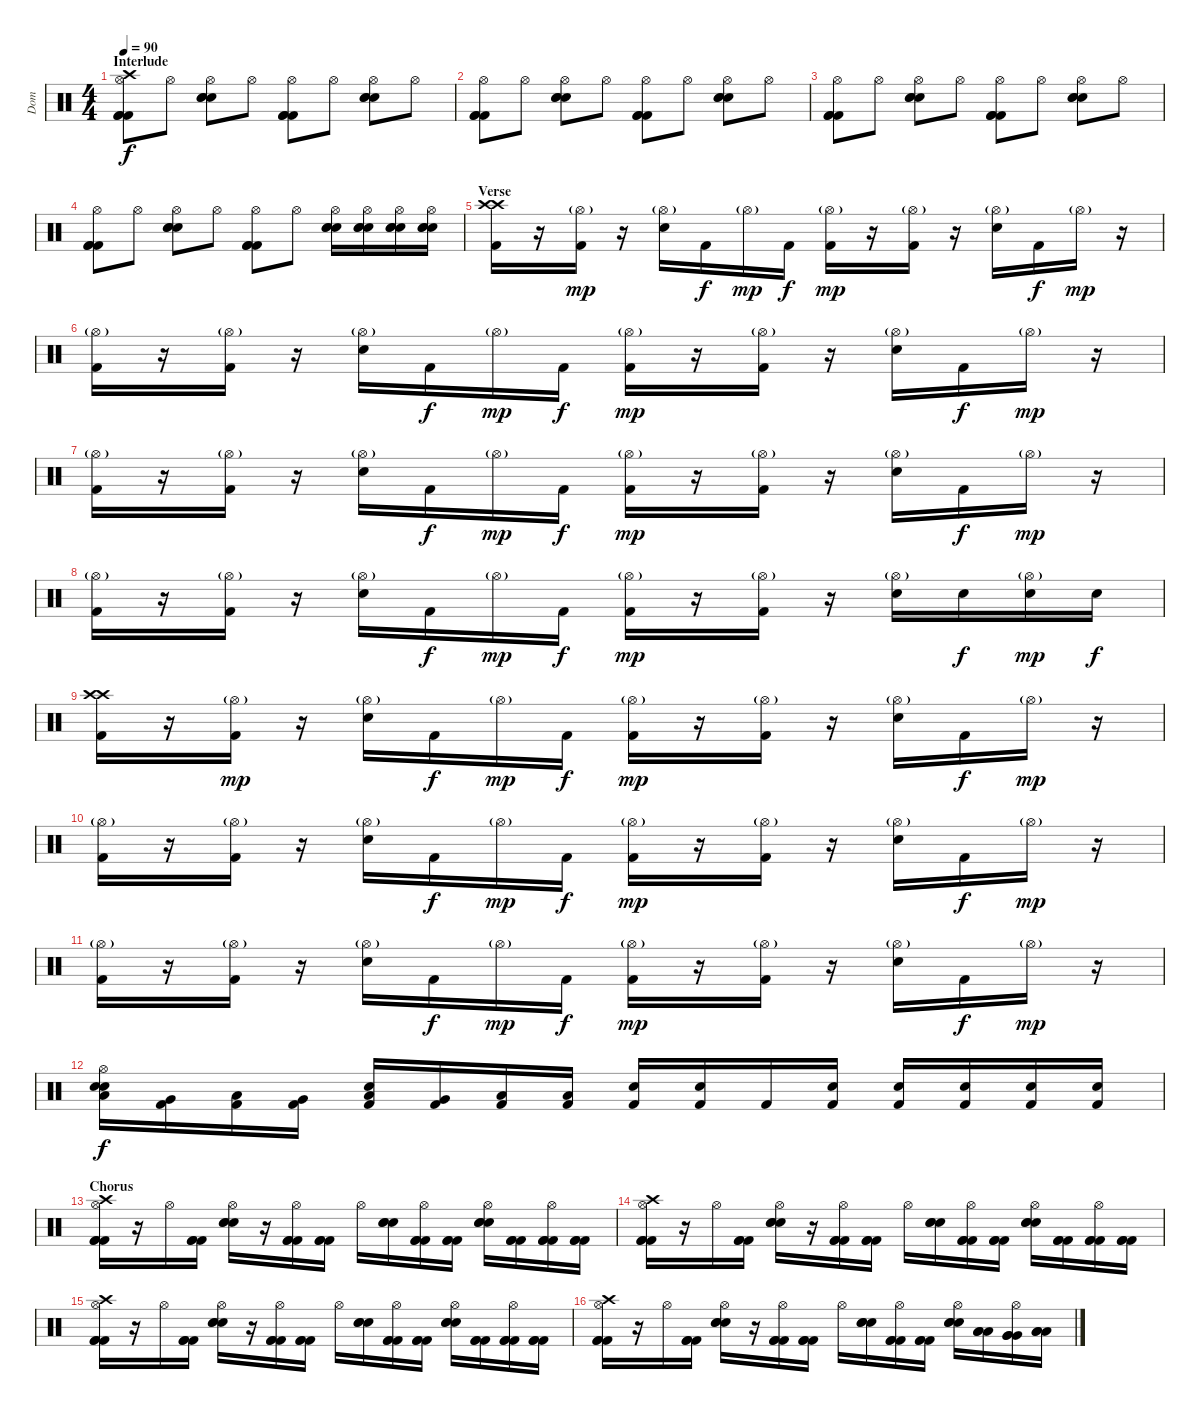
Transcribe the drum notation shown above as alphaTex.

\track ("Dom" "Dom") {instrument percussion}
\staff {score}
\articulation defaults
\ts (4 4)
\section ("" "Interlude")
\tempo 90
\clef neutral
\ks c
("Crash high (hit)" "Kick (hit) 2" "Kick (hit) 2" "Kick (hit) 2" "Hi-Hat (open)").8{dy f} "Hi-Hat (open)".8 ("Electric Snare (hit)" "Snare (hit) 2" "Electric Snare (hit)" "Hi-Hat (open)").8 "Hi-Hat (open)".8 ("Kick (hit) 2" "Kick (hit) 2" "Kick (hit) 2" "Hi-Hat (open)").8 "Hi-Hat (open)".8 ("Electric Snare (hit)" "Snare (hit) 2" "Electric Snare (hit)" "Hi-Hat (open)").8 "Hi-Hat (open)".8 |
("Kick (hit) 2" "Kick (hit) 2" "Kick (hit) 2" "Hi-Hat (open)").8 "Hi-Hat (open)".8 ("Electric Snare (hit)" "Snare (hit) 2" "Electric Snare (hit)" "Hi-Hat (open)").8 "Hi-Hat (open)".8 ("Kick (hit) 2" "Kick (hit) 2" "Kick (hit) 2" "Hi-Hat (open)").8 "Hi-Hat (open)".8 ("Electric Snare (hit)" "Snare (hit) 2" "Electric Snare (hit)" "Hi-Hat (open)").8 "Hi-Hat (open)".8 |
("Kick (hit) 2" "Kick (hit) 2" "Kick (hit) 2" "Hi-Hat (open)").8 "Hi-Hat (open)".8 ("Electric Snare (hit)" "Snare (hit) 2" "Electric Snare (hit)" "Hi-Hat (open)").8 "Hi-Hat (open)".8 ("Kick (hit) 2" "Kick (hit) 2" "Kick (hit) 2" "Hi-Hat (open)").8 "Hi-Hat (open)".8 ("Electric Snare (hit)" "Snare (hit) 2" "Electric Snare (hit)" "Hi-Hat (open)").8 "Hi-Hat (open)".8 |
("Kick (hit) 2" "Kick (hit) 2" "Kick (hit) 2" "Hi-Hat (open)").8 "Hi-Hat (open)".8 ("Electric Snare (hit)" "Snare (hit) 2" "Electric Snare (hit)" "Hi-Hat (open)").8 "Hi-Hat (open)".8 ("Kick (hit) 2" "Kick (hit) 2" "Kick (hit) 2" "Hi-Hat (open)").8 "Hi-Hat (open)".8 ("Electric Snare (hit)" "Snare (hit) 2" "Electric Snare (hit)" "Hi-Hat (open)").16 ("Electric Snare (hit)" "Snare (hit) 2" "Snare (hit) 2" "Hi-Hat (open)").16 ("Electric Snare (hit)" "Snare (hit) 2" "Snare (hit) 2" "Hi-Hat (open)").16 ("Electric Snare (hit)" "Snare (hit) 2" "Electric Snare (hit)" "Hi-Hat (open)").16 |
\section ("" "Verse")
("Crash high (hit)" "Crash high (hit)" "Kick (hit) 2").16 r.16 ("Hi-Hat (open)"{g} "Kick (hit) 2").16{dy mp} r.16 ("Hi-Hat (open)"{g} "Electric Snare (hit)").16 "Kick (hit) 2".16{dy f} "Hi-Hat (open)"{g}.16{dy mp} "Kick (hit) 2".16{dy f} ("Hi-Hat (open)"{g} "Kick (hit) 2").16{dy mp} r.16 ("Hi-Hat (open)"{g} "Kick (hit) 2").16 r.16 ("Hi-Hat (open)"{g} "Electric Snare (hit)").16 "Kick (hit) 2".16{dy f} "Hi-Hat (open)"{g}.16{dy mp} r.16 |
("Hi-Hat (open)"{g} "Kick (hit) 2").16 r.16 ("Hi-Hat (open)"{g} "Kick (hit) 2").16 r.16 ("Hi-Hat (open)"{g} "Electric Snare (hit)").16 "Kick (hit) 2".16{dy f} "Hi-Hat (open)"{g}.16{dy mp} "Kick (hit) 2".16{dy f} ("Hi-Hat (open)"{g} "Kick (hit) 2").16{dy mp} r.16 ("Hi-Hat (open)"{g} "Kick (hit) 2").16 r.16 ("Hi-Hat (open)"{g} "Electric Snare (hit)").16 "Kick (hit) 2".16{dy f} "Hi-Hat (open)"{g}.16{dy mp} r.16 |
("Hi-Hat (open)"{g} "Kick (hit) 2").16 r.16 ("Hi-Hat (open)"{g} "Kick (hit) 2").16 r.16 ("Hi-Hat (open)"{g} "Electric Snare (hit)").16 "Kick (hit) 2".16{dy f} "Hi-Hat (open)"{g}.16{dy mp} "Kick (hit) 2".16{dy f} ("Hi-Hat (open)"{g} "Kick (hit) 2").16{dy mp} r.16 ("Hi-Hat (open)"{g} "Kick (hit) 2").16 r.16 ("Hi-Hat (open)"{g} "Electric Snare (hit)").16 "Kick (hit) 2".16{dy f} "Hi-Hat (open)"{g}.16{dy mp} r.16 |
("Hi-Hat (open)"{g} "Kick (hit) 2").16 r.16 ("Hi-Hat (open)"{g} "Kick (hit) 2").16 r.16 ("Hi-Hat (open)"{g} "Electric Snare (hit)").16 "Kick (hit) 2".16{dy f} "Hi-Hat (open)"{g}.16{dy mp} "Kick (hit) 2".16{dy f} ("Hi-Hat (open)"{g} "Kick (hit) 2").16{dy mp} r.16 ("Hi-Hat (open)"{g} "Kick (hit) 2").16 r.16 ("Hi-Hat (open)"{g} "Electric Snare (hit)").16 "Electric Snare (hit)".16{dy f} ("Hi-Hat (open)"{g} "Electric Snare (hit)").16{dy mp} "Electric Snare (hit)".16{dy f} |
("Crash high (hit)" "Crash high (hit)" "Kick (hit) 2").16 r.16 ("Hi-Hat (open)"{g} "Kick (hit) 2").16{dy mp} r.16 ("Hi-Hat (open)"{g} "Electric Snare (hit)").16 "Kick (hit) 2".16{dy f} "Hi-Hat (open)"{g}.16{dy mp} "Kick (hit) 2".16{dy f} ("Hi-Hat (open)"{g} "Kick (hit) 2").16{dy mp} r.16 ("Hi-Hat (open)"{g} "Kick (hit) 2").16 r.16 ("Hi-Hat (open)"{g} "Electric Snare (hit)").16 "Kick (hit) 2".16{dy f} "Hi-Hat (open)"{g}.16{dy mp} r.16 |
("Hi-Hat (open)"{g} "Kick (hit) 2").16 r.16 ("Hi-Hat (open)"{g} "Kick (hit) 2").16 r.16 ("Hi-Hat (open)"{g} "Electric Snare (hit)").16 "Kick (hit) 2".16{dy f} "Hi-Hat (open)"{g}.16{dy mp} "Kick (hit) 2".16{dy f} ("Hi-Hat (open)"{g} "Kick (hit) 2").16{dy mp} r.16 ("Hi-Hat (open)"{g} "Kick (hit) 2").16 r.16 ("Hi-Hat (open)"{g} "Electric Snare (hit)").16 "Kick (hit) 2".16{dy f} "Hi-Hat (open)"{g}.16{dy mp} r.16 |
("Hi-Hat (open)"{g} "Kick (hit) 2").16 r.16 ("Hi-Hat (open)"{g} "Kick (hit) 2").16 r.16 ("Hi-Hat (open)"{g} "Electric Snare (hit)").16 "Kick (hit) 2".16{dy f} "Hi-Hat (open)"{g}.16{dy mp} "Kick (hit) 2".16{dy f} ("Hi-Hat (open)"{g} "Kick (hit) 2").16{dy mp} r.16 ("Hi-Hat (open)"{g} "Kick (hit) 2").16 r.16 ("Hi-Hat (open)"{g} "Electric Snare (hit)").16 "Kick (hit) 2".16{dy f} "Hi-Hat (open)"{g}.16{dy mp} r.16 |
("Hi-Hat (open)" "Low Tom (hit)" "Snare (hit) 2" "Electric Snare (hit)").16{dy f} ("Very Low Tom (hit)" "Kick (hit) 2").16 ("Low Floor Tom (hit)" "Kick (hit) 2").16 ("Very Low Tom (hit)" "Kick (hit) 2").16 ("Low Floor Tom (hit)" "Electric Snare (hit)" "Kick (hit) 2").16 ("Very Low Tom (hit)" "Kick (hit) 2").16 ("Low Floor Tom (hit)" "Kick (hit) 2").16 ("Low Floor Tom (hit)" "Kick (hit) 2").16 ("Electric Snare (hit)" "Kick (hit) 2").16 ("Electric Snare (hit)" "Kick (hit) 2").16 "Kick (hit) 2".16 ("Electric Snare (hit)" "Kick (hit) 2").16 ("Electric Snare (hit)" "Kick (hit) 2").16 ("Electric Snare (hit)" "Kick (hit) 2").16 ("Electric Snare (hit)" "Kick (hit) 2").16 ("Electric Snare (hit)" "Kick (hit) 2").16 |
\section ("" "Chorus")
("Hi-Hat (open)" "Crash high (hit)" "Kick (hit) 2" "Kick (hit) 2" "Kick (hit) 2").16 r.16 "Hi-Hat (open)".16 ("Kick (hit) 2" "Kick (hit) 2" "Kick (hit) 2").16 ("Hi-Hat (open)" "Electric Snare (hit)" "Electric Snare (hit)" "Electric Snare (hit)").16 r.16 ("Hi-Hat (open)" "Kick (hit) 2" "Kick (hit) 2" "Kick (hit) 2").16 ("Kick (hit) 2" "Kick (hit) 2" "Kick (hit) 2").16 "Hi-Hat (open)".16 ("Electric Snare (hit)" "Electric Snare (hit)" "Electric Snare (hit)").16 ("Hi-Hat (open)" "Kick (hit) 2" "Kick (hit) 2" "Kick (hit) 2").16 ("Kick (hit) 2" "Kick (hit) 2" "Kick (hit) 2").16 ("Hi-Hat (open)" "Electric Snare (hit)" "Electric Snare (hit)" "Electric Snare (hit)").16 ("Kick (hit) 2" "Kick (hit) 2" "Kick (hit) 2").16 ("Hi-Hat (open)" "Kick (hit) 2" "Kick (hit) 2" "Kick (hit) 2").16 ("Kick (hit) 2" "Kick (hit) 2" "Kick (hit) 2").16 |
("Hi-Hat (open)" "Crash high (hit)" "Kick (hit) 2" "Kick (hit) 2" "Kick (hit) 2").16 r.16 "Hi-Hat (open)".16 ("Kick (hit) 2" "Kick (hit) 2" "Kick (hit) 2").16 ("Hi-Hat (open)" "Electric Snare (hit)" "Electric Snare (hit)" "Electric Snare (hit)").16 r.16 ("Hi-Hat (open)" "Kick (hit) 2" "Kick (hit) 2" "Kick (hit) 2").16 ("Kick (hit) 2" "Kick (hit) 2" "Kick (hit) 2").16 "Hi-Hat (open)".16 ("Electric Snare (hit)" "Electric Snare (hit)" "Electric Snare (hit)").16 ("Hi-Hat (open)" "Kick (hit) 2" "Kick (hit) 2" "Kick (hit) 2").16 ("Kick (hit) 2" "Kick (hit) 2" "Kick (hit) 2").16 ("Hi-Hat (open)" "Electric Snare (hit)" "Electric Snare (hit)" "Electric Snare (hit)").16 ("Kick (hit) 2" "Kick (hit) 2" "Kick (hit) 2").16 ("Hi-Hat (open)" "Kick (hit) 2" "Kick (hit) 2" "Kick (hit) 2").16 ("Kick (hit) 2" "Kick (hit) 2" "Kick (hit) 2").16 |
("Hi-Hat (open)" "Crash high (hit)" "Kick (hit) 2" "Kick (hit) 2" "Kick (hit) 2").16 r.16 "Hi-Hat (open)".16 ("Kick (hit) 2" "Kick (hit) 2" "Kick (hit) 2").16 ("Hi-Hat (open)" "Electric Snare (hit)" "Electric Snare (hit)" "Electric Snare (hit)").16 r.16 ("Hi-Hat (open)" "Kick (hit) 2" "Kick (hit) 2" "Kick (hit) 2").16 ("Kick (hit) 2" "Kick (hit) 2" "Kick (hit) 2").16 "Hi-Hat (open)".16 ("Electric Snare (hit)" "Electric Snare (hit)" "Electric Snare (hit)").16 ("Hi-Hat (open)" "Kick (hit) 2" "Kick (hit) 2" "Kick (hit) 2").16 ("Kick (hit) 2" "Kick (hit) 2" "Kick (hit) 2").16 ("Hi-Hat (open)" "Electric Snare (hit)" "Electric Snare (hit)" "Electric Snare (hit)").16 ("Kick (hit) 2" "Kick (hit) 2" "Kick (hit) 2").16 ("Hi-Hat (open)" "Kick (hit) 2" "Kick (hit) 2" "Kick (hit) 2").16 ("Kick (hit) 2" "Kick (hit) 2" "Kick (hit) 2").16 |
("Hi-Hat (open)" "Crash high (hit)" "Kick (hit) 2" "Kick (hit) 2" "Kick (hit) 2").16 r.16 "Hi-Hat (open)".16 ("Kick (hit) 2" "Kick (hit) 2" "Kick (hit) 2").16 ("Hi-Hat (open)" "Electric Snare (hit)" "Electric Snare (hit)" "Electric Snare (hit)").16 r.16 ("Hi-Hat (open)" "Kick (hit) 2" "Kick (hit) 2" "Kick (hit) 2").16 ("Kick (hit) 2" "Kick (hit) 2" "Kick (hit) 2").16 "Hi-Hat (open)".16 ("Electric Snare (hit)" "Electric Snare (hit)" "Electric Snare (hit)").16 ("Hi-Hat (open)" "Kick (hit) 2" "Kick (hit) 2" "Kick (hit) 2").16 ("Kick (hit) 2" "Kick (hit) 2" "Kick (hit) 2").16 ("Hi-Hat (open)" "Electric Snare (hit)" "Electric Snare (hit)" "Electric Snare (hit)").16 ("Low Tom (hit)" "Low Tom (hit)" "Low Tom (hit)").16 ("Hi-Hat (open)" "Very Low Tom (hit)" "Very Low Tom (hit)" "Very Low Tom (hit)").16 ("Low Floor Tom (hit)" "Low Floor Tom (hit)" "Low Floor Tom (hit)").16
